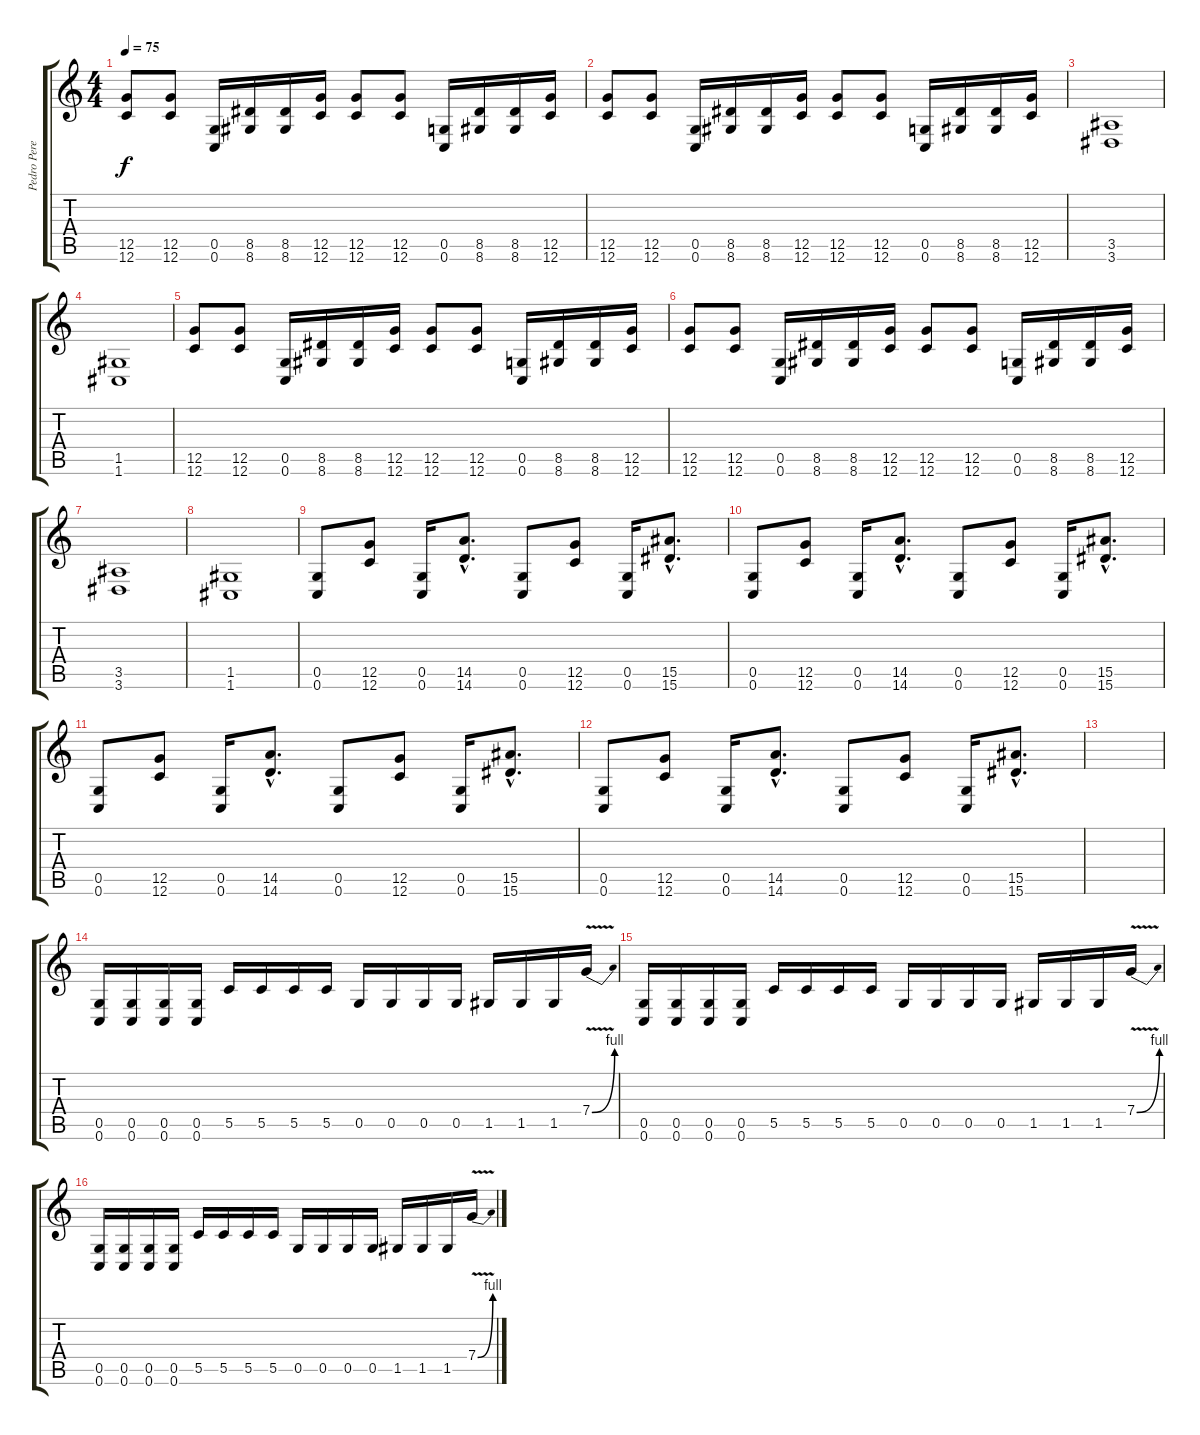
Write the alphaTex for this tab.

\track ("Pedro Pereira" "Pedro Pere") {instrument distortionguitar}
\staff {score tabs}
\tuning (D4 A3 F3 C3 G2 C2) {hide}
\ts (4 4)
\tempo 75
\clef g2
\ks c
(12.5 12.6).8{dy f volume 16 instrument distortionguitar} (12.5 12.6).8 (0.5 0.6).16 (8.5 8.6).16 (8.5 8.6).16 (12.5 12.6).16 (12.5 12.6).8 (12.5 12.6).8 (0.5 0.6).16 (8.5 8.6).16 (8.5 8.6).16 (12.5 12.6).16 |
(12.5 12.6).8 (12.5 12.6).8 (0.5 0.6).16 (8.5 8.6).16 (8.5 8.6).16 (12.5 12.6).16 (12.5 12.6).8 (12.5 12.6).8 (0.5 0.6).16 (8.5 8.6).16 (8.5 8.6).16 (12.5 12.6).16 |
(3.5 3.6).1 |
(1.5 1.6).1 |
(12.5 12.6).8 (12.5 12.6).8 (0.5 0.6).16 (8.5 8.6).16 (8.5 8.6).16 (12.5 12.6).16 (12.5 12.6).8 (12.5 12.6).8 (0.5 0.6).16 (8.5 8.6).16 (8.5 8.6).16 (12.5 12.6).16 |
(12.5 12.6).8 (12.5 12.6).8 (0.5 0.6).16 (8.5 8.6).16 (8.5 8.6).16 (12.5 12.6).16 (12.5 12.6).8 (12.5 12.6).8 (0.5 0.6).16 (8.5 8.6).16 (8.5 8.6).16 (12.5 12.6).16 |
(3.5 3.6).1 |
(1.5 1.6).1 |
(0.5 0.6).8 (12.5 12.6).8 (0.5 0.6).16 (14.5{hac} 14.6{hac}).8{d} (0.5 0.6).8 (12.5 12.6).8 (0.5 0.6).16 (15.5{hac} 15.6{hac}).8{d} |
(0.5 0.6).8 (12.5 12.6).8 (0.5 0.6).16 (14.5{hac} 14.6{hac}).8{d} (0.5 0.6).8 (12.5 12.6).8 (0.5 0.6).16 (15.5{hac} 15.6{hac}).8{d} |
(0.5 0.6).8 (12.5 12.6).8 (0.5 0.6).16 (14.5{hac} 14.6{hac}).8{d} (0.5 0.6).8 (12.5 12.6).8 (0.5 0.6).16 (15.5{hac} 15.6{hac}).8{d} |
(0.5 0.6).8 (12.5 12.6).8 (0.5 0.6).16 (14.5{hac} 14.6{hac}).8{d} (0.5 0.6).8 (12.5 12.6).8 (0.5 0.6).16 (15.5{hac} 15.6{hac}).8{d} |
|
(0.5 0.6).16 (0.5 0.6).16 (0.5 0.6).16 (0.5 0.6).16 5.5.16 5.5.16 5.5.16 5.5.16 0.5.16 0.5.16 0.5.16 0.5.16 1.5.16 1.5.16 1.5.16 7.4{be (bend 0 0 60 4) v}.16 |
(0.5 0.6).16 (0.5 0.6).16 (0.5 0.6).16 (0.5 0.6).16 5.5.16 5.5.16 5.5.16 5.5.16 0.5.16 0.5.16 0.5.16 0.5.16 1.5.16 1.5.16 1.5.16 7.4{be (bend 0 0 60 4) v}.16 |
(0.5 0.6).16 (0.5 0.6).16 (0.5 0.6).16 (0.5 0.6).16 5.5.16 5.5.16 5.5.16 5.5.16 0.5.16 0.5.16 0.5.16 0.5.16 1.5.16 1.5.16 1.5.16 7.4{be (bend 0 0 60 4) v}.16
